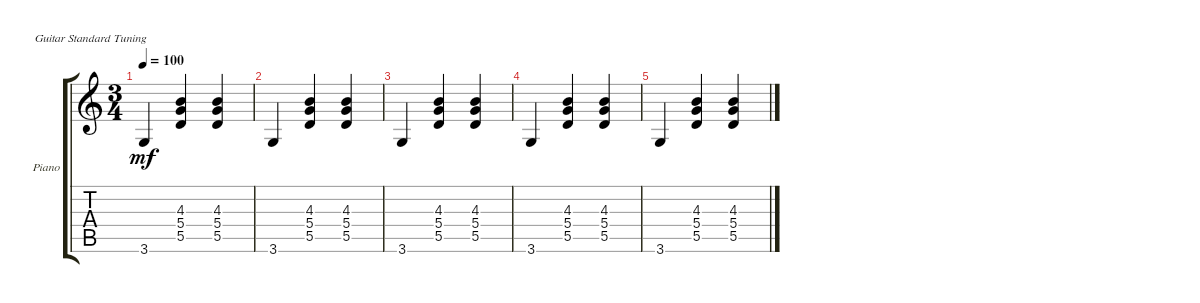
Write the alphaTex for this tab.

\bracketExtendMode groupsimilarinstruments
\firstSystemTrackNameOrientation horizontal
\otherSystemsTrackNameOrientation horizontal
\track ("Piano" "Piano") {instrument acousticguitarsteel}
\staff {score tabs}
\tuning (E4 B3 G3 D3 A2 E2)
\ts (3 4)
\tempo 100
\clef g2
\ks c
3.6.4{dy mf} (4.3 5.4 5.5).4 (4.3 5.4 5.5).4 |
3.6.4 (4.3 5.4 5.5).4 (4.3 5.4 5.5).4 |
3.6.4 (4.3 5.4 5.5).4 (4.3 5.4 5.5).4 |
3.6.4 (4.3 5.4 5.5).4 (4.3 5.4 5.5).4 |
3.6.4 (4.3 5.4 5.5).4 (4.3 5.4 5.5).4
